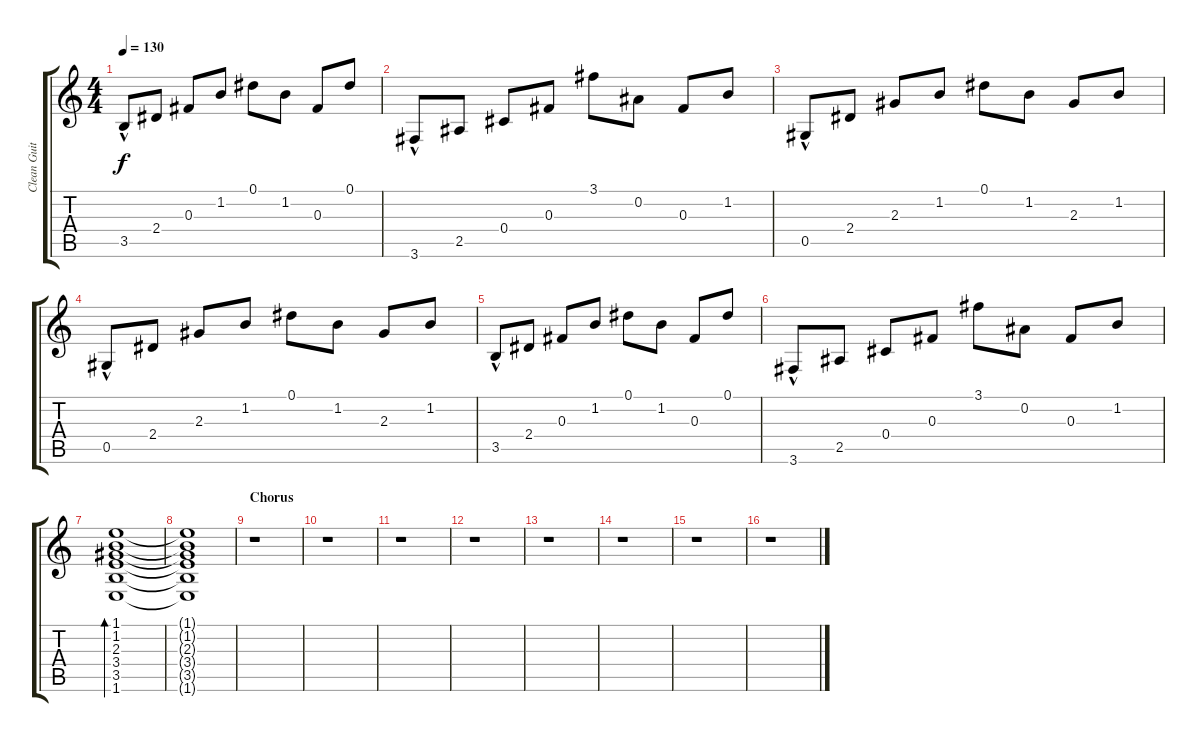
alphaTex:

\track ("Clean Guitar" "Clean Guit") {instrument electricguitarclean}
\staff {score tabs}
\tuning (Eb4 Bb3 Gb3 Db3 Ab2 Eb2) {hide}
\ts (4 4)
\tempo 130
\clef g2
\ks c
3.5{hac}.8{dy f} 2.4.8 0.3.8 1.2.8 0.1.8 1.2.8 0.3.8 0.1.8 |
3.6{hac}.8 2.5.8 0.4.8 0.3.8 3.1.8 0.2.8 0.3.8 1.2.8 |
0.5{hac}.8 2.4.8 2.3.8 1.2.8 0.1.8 1.2.8 2.3.8 1.2.8 |
0.5{hac}.8 2.4.8 2.3.8 1.2.8 0.1.8 1.2.8 2.3.8 1.2.8 |
3.5{hac}.8 2.4.8 0.3.8 1.2.8 0.1.8 1.2.8 0.3.8 0.1.8 |
3.6{hac}.8 2.5.8 0.4.8 0.3.8 3.1.8 0.2.8 0.3.8 1.2.8 |
(1.1 1.2 2.3 3.4 3.5 1.6).1{bd 120} |
(1.1{t} 1.2{t} 2.3{t} 3.4{t} 3.5{t} 1.6{t}).1 |
\section ("" "Chorus")
r.1 |
r.1 |
r.1 |
r.1 |
r.1 |
r.1 |
r.1 |
r.1
